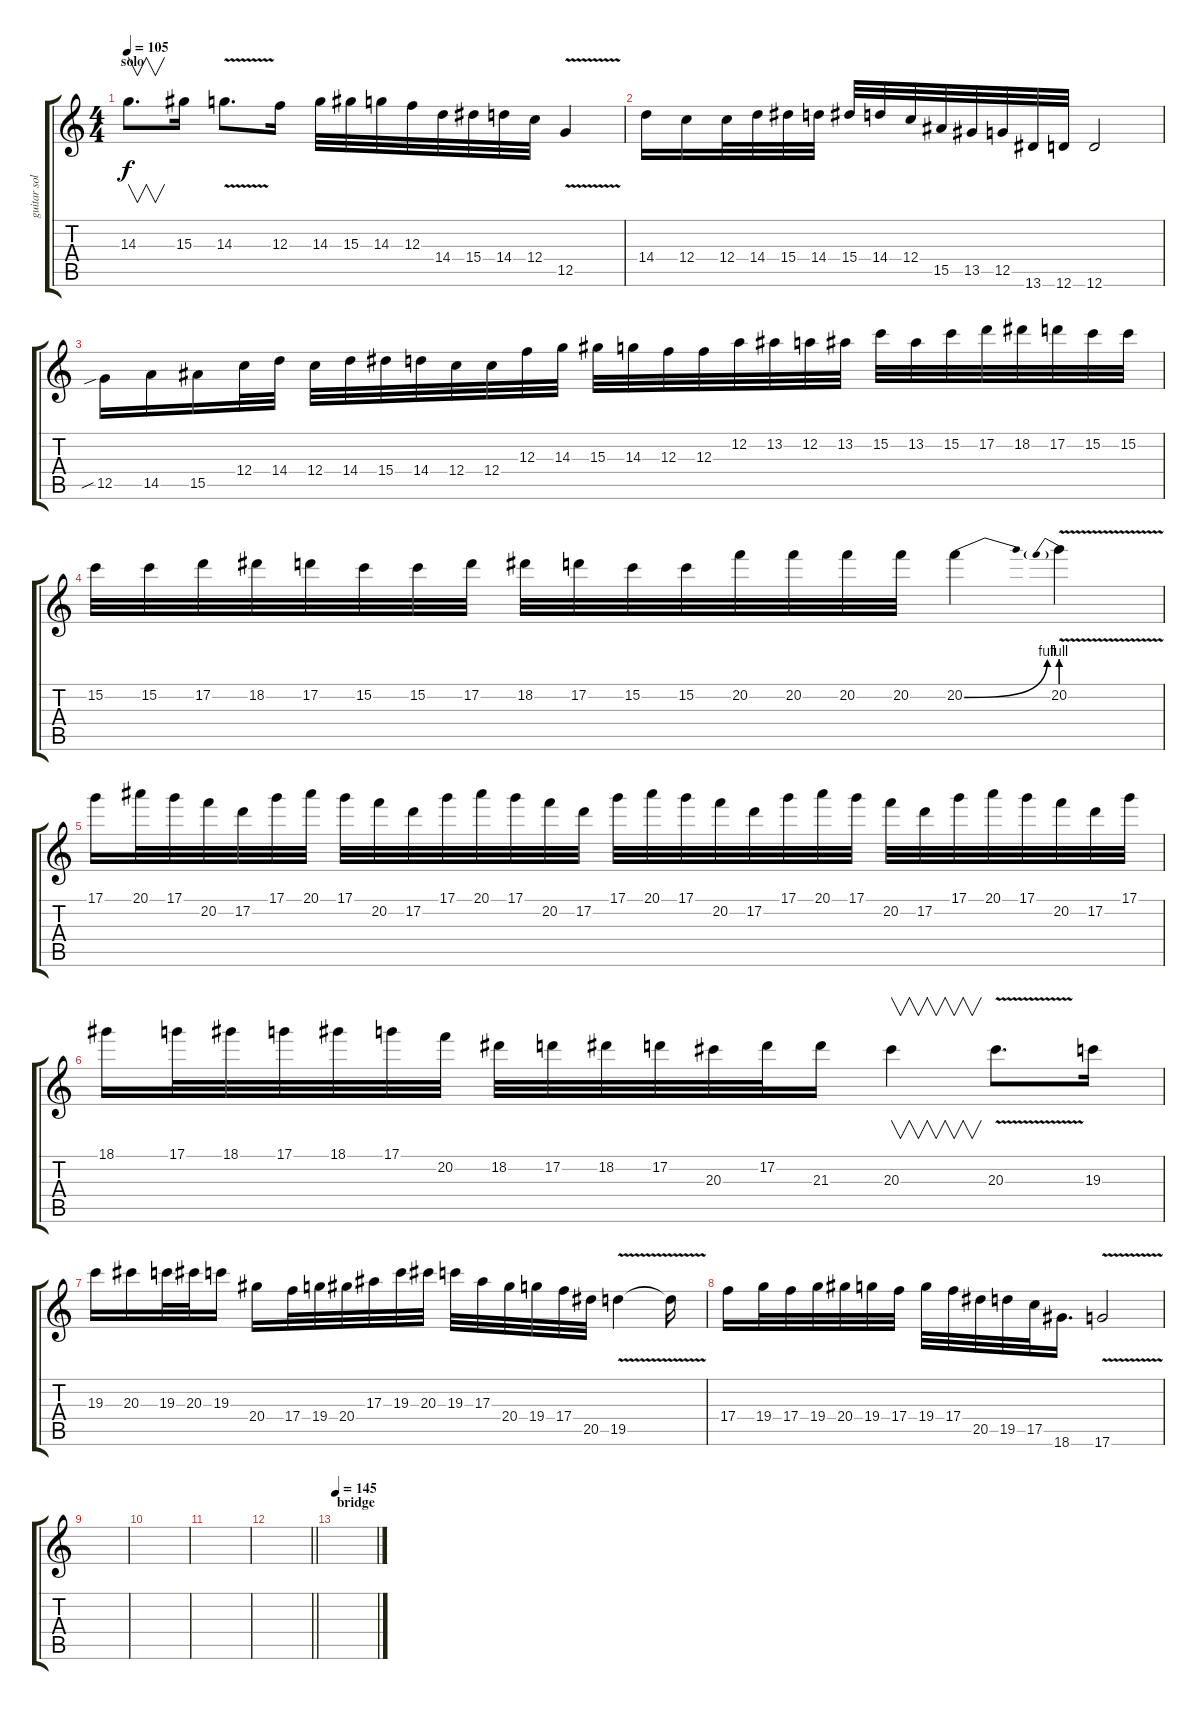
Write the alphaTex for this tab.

\track ("guitar solo" "guitar sol") {instrument distortionguitar}
\staff {score tabs}
\tuning (D4 A3 F3 C3 G2 D2) {hide}
\ts (4 4)
\section ("" "solo")
\tempo 105
\clef g2
\ks c
14.3.8{v d dy f} 15.3.16 14.3{v}.8{d} 12.3.16 14.3.32 15.3.32 14.3.32 12.3.32 14.4.32 15.4.32 14.4.32 12.4.32 12.5{v}.4 |
14.4.16 12.4.16 12.4.32 14.4.32 15.4.32 14.4.32 15.4.32 14.4.32 12.4.32 15.5.32 13.5.32 12.5.32 13.6.32 12.6.32 12.6.2 |
12.5{sib}.16 14.5.16 15.5.16 12.4.32 14.4.32 12.4.32 14.4.32 15.4.32 14.4.32 12.4.32 12.4.32 12.3.32 14.3.32 15.3.32 14.3.32 12.3.32 12.3.32 12.2.32 13.2.32 12.2.32 13.2.32 15.2.32 13.2.32 15.2.32 17.2.32 18.2.32 17.2.32 15.2.32 15.2.32 |
15.2.32 15.2.32 17.2.32 18.2.32 17.2.32 15.2.32 15.2.32 17.2.32 18.2.32 17.2.32 15.2.32 15.2.32 20.2.32 20.2.32 20.2.32 20.2.32 20.2{be (bend 0 0 60 4)}.4 20.2{be (prebend 0 4 60 4) v}.4 |
17.1.16 20.1.32 17.1.32 20.2.32 17.2.32 17.1.32 20.1.32 17.1.32 20.2.32 17.2.32 17.1.32 20.1.32 17.1.32 20.2.32 17.2.32 17.1.32 20.1.32 17.1.32 20.2.32 17.2.32 17.1.32 20.1.32 17.1.32 20.2.32 17.2.32 17.1.32 20.1.32 17.1.32 20.2.32 17.2.32 17.1.32 |
18.1.16 17.1.32 18.1.32 17.1.32 18.1.32 17.1.32 20.2.32 18.2.32 17.2.32 18.2.32 17.2.32 20.3.32 17.2.32 21.3.16 20.3.4{v} 20.3{v}.8{d} 19.3.16 |
19.3.16 20.3.16 19.3.32 20.3.32 19.3.16 20.4.16 17.4.32 19.4.32 20.4.32 17.3.32 19.3.32 20.3.32 19.3.32 17.3.32 20.4.32 19.4.32 17.4.32 20.5.32 19.5{v}.4 19.5{t}.16 |
17.4.16 19.4.32 17.4.32 19.4.32 20.4.32 19.4.32 17.4.32 19.4.32 17.4.32 20.5.32 19.5.32 17.5.32 18.6.16{d} 17.6{v}.2 |
|
|
|
\barLineRight lightlight
|
\section ("" "bridge")
\tempo 145
